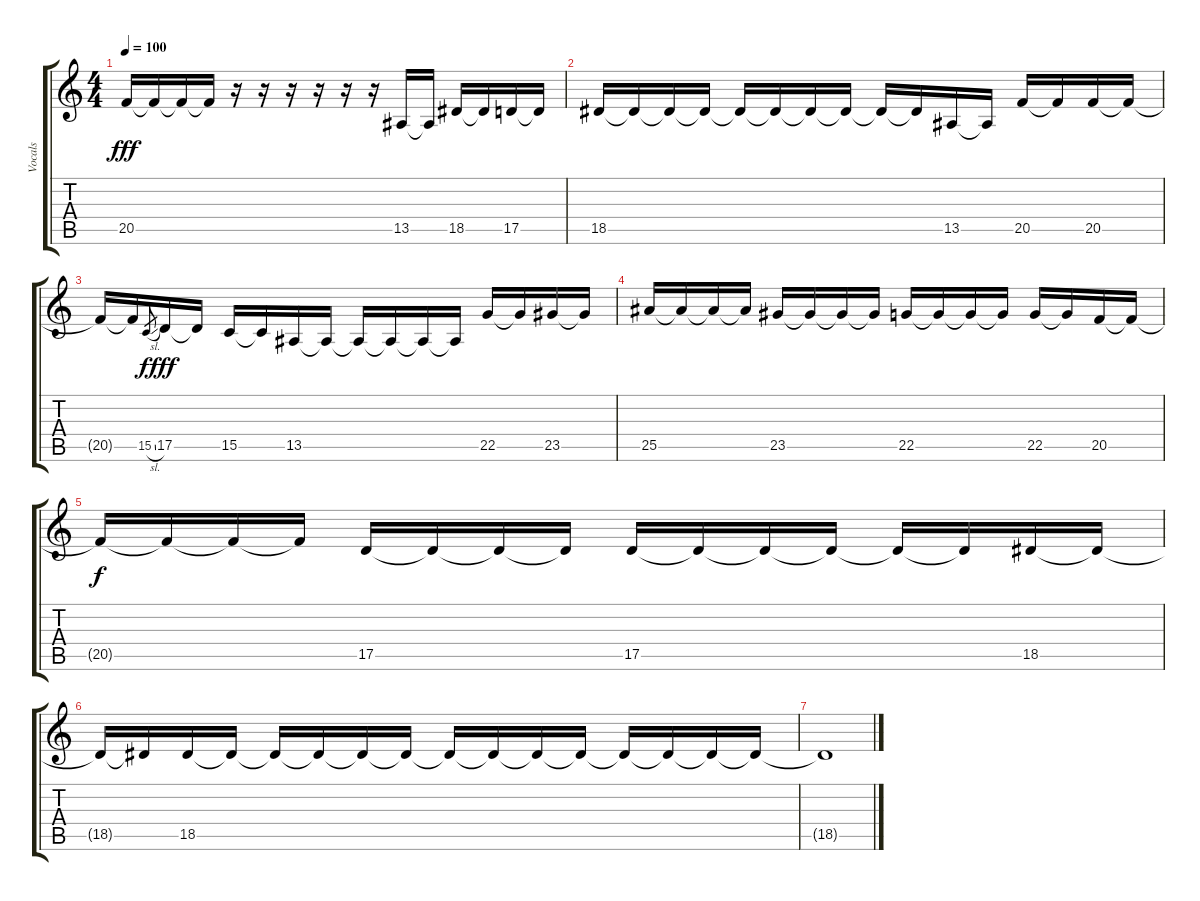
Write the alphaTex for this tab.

\track ("Vocals" "Vocals") {instrument trumpet}
\staff {score tabs}
\tuning (E4 B3 G3 D3 A2 E2) {hide}
\ts (4 4)
\tempo 100
\clef g2
\ks c
20.5{t}.16{dy fff} 20.5{t}.16 20.5{t}.16 20.5{t}.16 r.16 r.16 r.16 r.16 r.16 r.16 13.5.16 13.5{t}.16 18.5.16 18.5{t}.16 17.5.16 17.5{t}.16 |
18.5.16 18.5{t}.16 18.5{t}.16 18.5{t}.16 18.5{t}.16 18.5{t}.16 18.5{t}.16 18.5{t}.16 18.5{t}.16 18.5{t}.16 13.5.16 13.5{t}.16 20.5.16 20.5{t}.16 20.5.16 20.5{t}.16 |
20.5{t}.16 20.5{t}.16 15.5{sl}.8{gr dy f} 17.5.16{dy fff} 17.5{t}.16 15.5.16 15.5{t}.16 13.5.16 13.5{t}.16 13.5{t}.16 13.5{t}.16 13.5{t}.16 13.5{t}.16 22.5.16 22.5{t}.16 23.5.16 23.5{t}.16 |
25.5.16 25.5{t}.16 25.5{t}.16 25.5{t}.16 23.5.16 23.5{t}.16 23.5{t}.16 23.5{t}.16 22.5.16 22.5{t}.16 22.5{t}.16 22.5{t}.16 22.5.16 22.5{t}.16 20.5.16 20.5{t}.16 |
20.5{t}.16{dy f} 20.5{t}.16 20.5{t}.16 20.5{t}.16 17.5.16 17.5{t}.16 17.5{t}.16 17.5{t}.16 17.5.16 17.5{t}.16 17.5{t}.16 17.5{t}.16 17.5{t}.16 17.5{t}.16 18.5.16 18.5{t}.16 |
18.5{t}.16 18.5{t}.16 18.5.16 18.5{t}.16 18.5{t}.16 18.5{t}.16 18.5{t}.16 18.5{t}.16 18.5{t}.16 18.5{t}.16 18.5{t}.16 18.5{t}.16 18.5{t}.16 18.5{t}.16 18.5{t}.16 18.5{t}.16{volume 0} |
18.5{t}.1
